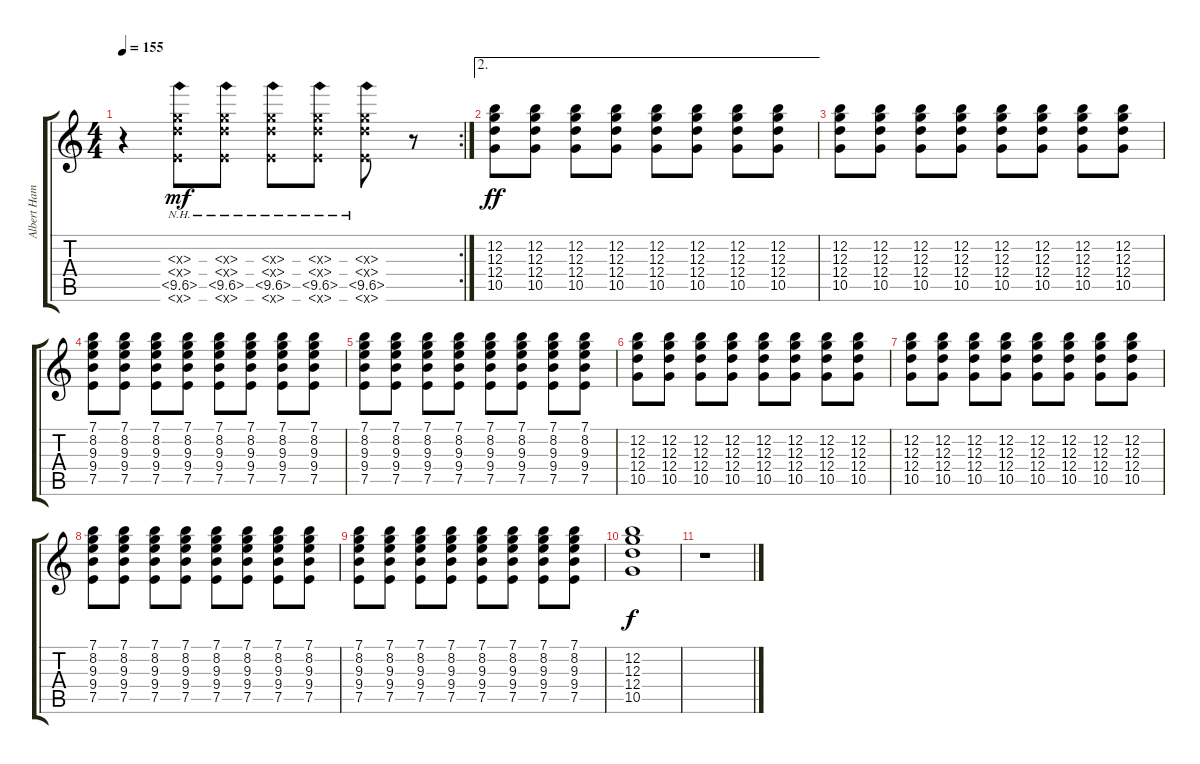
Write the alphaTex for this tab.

\track ("Albert Hammond Jr." "Albert Ham") {instrument distortionguitar}
\staff {score tabs}
\tuning (E4 B3 G3 D3 A2 E2) {hide}
\rc 2
\ts (4 4)
\tempo 155
\clef g2
\ks c
r.4{dy mf} (0.3{nh x} 0.4{nh x} 10.5{nh} 0.6{nh x}).8 (0.3{nh x} 0.4{nh x} 10.5{nh} 0.6{nh x}).8 (0.3{nh x} 0.4{nh x} 10.5{nh} 0.6{nh x}).8 (0.3{nh x} 0.4{nh x} 10.5{nh} 0.6{nh x}).8 (0.3{nh x} 0.4{nh x} 10.5{nh} 0.6{nh x}).8 r.8 |
\ae 2
(12.2 12.3 12.4 10.5).8{dy ff volume 14 balance 13 instrument distortionguitar} (12.2 12.3 12.4 10.5).8 (12.2 12.3 12.4 10.5).8 (12.2 12.3 12.4 10.5).8 (12.2 12.3 12.4 10.5).8 (12.2 12.3 12.4 10.5).8 (12.2 12.3 12.4 10.5).8 (12.2 12.3 12.4 10.5).8 |
(12.2 12.3 12.4 10.5).8 (12.2 12.3 12.4 10.5).8 (12.2 12.3 12.4 10.5).8 (12.2 12.3 12.4 10.5).8 (12.2 12.3 12.4 10.5).8 (12.2 12.3 12.4 10.5).8 (12.2 12.3 12.4 10.5).8 (12.2 12.3 12.4 10.5).8 |
(7.1 8.2 9.3 9.4 7.5).8 (7.1 8.2 9.3 9.4 7.5).8 (7.1 8.2 9.3 9.4 7.5).8 (7.1 8.2 9.3 9.4 7.5).8 (7.1 8.2 9.3 9.4 7.5).8 (7.1 8.2 9.3 9.4 7.5).8 (7.1 8.2 9.3 9.4 7.5).8 (7.1 8.2 9.3 9.4 7.5).8 |
(7.1 8.2 9.3 9.4 7.5).8 (7.1 8.2 9.3 9.4 7.5).8 (7.1 8.2 9.3 9.4 7.5).8 (7.1 8.2 9.3 9.4 7.5).8 (7.1 8.2 9.3 9.4 7.5).8 (7.1 8.2 9.3 9.4 7.5).8 (7.1 8.2 9.3 9.4 7.5).8 (7.1 8.2 9.3 9.4 7.5).8 |
(12.2 12.3 12.4 10.5).8 (12.2 12.3 12.4 10.5).8 (12.2 12.3 12.4 10.5).8 (12.2 12.3 12.4 10.5).8 (12.2 12.3 12.4 10.5).8 (12.2 12.3 12.4 10.5).8 (12.2 12.3 12.4 10.5).8 (12.2 12.3 12.4 10.5).8 |
(12.2 12.3 12.4 10.5).8 (12.2 12.3 12.4 10.5).8 (12.2 12.3 12.4 10.5).8 (12.2 12.3 12.4 10.5).8 (12.2 12.3 12.4 10.5).8 (12.2 12.3 12.4 10.5).8 (12.2 12.3 12.4 10.5).8 (12.2 12.3 12.4 10.5).8 |
(7.1 8.2 9.3 9.4 7.5).8 (7.1 8.2 9.3 9.4 7.5).8 (7.1 8.2 9.3 9.4 7.5).8 (7.1 8.2 9.3 9.4 7.5).8 (7.1 8.2 9.3 9.4 7.5).8 (7.1 8.2 9.3 9.4 7.5).8 (7.1 8.2 9.3 9.4 7.5).8 (7.1 8.2 9.3 9.4 7.5).8 |
(7.1 8.2 9.3 9.4 7.5).8 (7.1 8.2 9.3 9.4 7.5).8 (7.1 8.2 9.3 9.4 7.5).8 (7.1 8.2 9.3 9.4 7.5).8 (7.1 8.2 9.3 9.4 7.5).8 (7.1 8.2 9.3 9.4 7.5).8 (7.1 8.2 9.3 9.4 7.5).8 (7.1 8.2 9.3 9.4 7.5).8 |
(12.2 12.3 12.4 10.5).1{dy f} |
r.1
